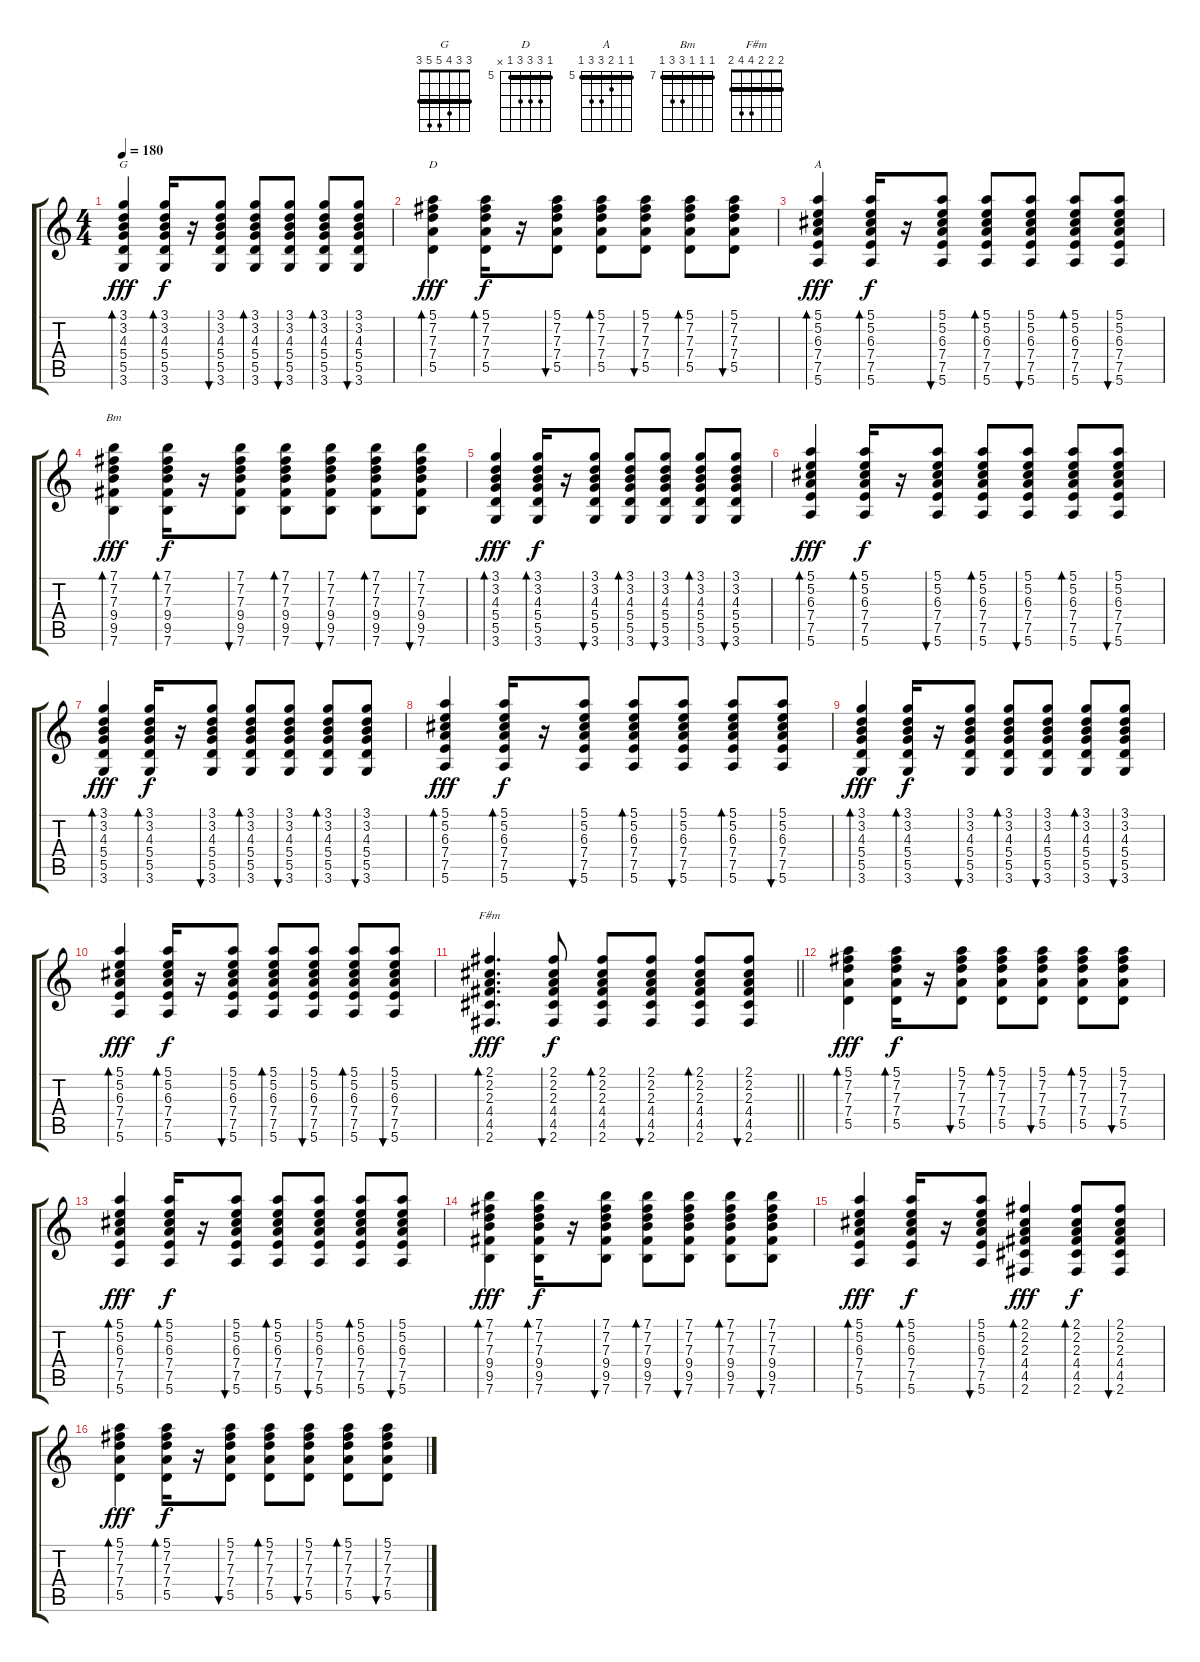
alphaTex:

\track "" {instrument acousticguitarsteel}
\staff {score tabs}
\tuning (E4 B3 G3 D3 A2 E2) {hide}
\chord ("G" 3 3 4 5 5 3) {barre 3}
\chord ("D" 5 7 7 7 5 x) {firstfret 5 barre 5}
\chord ("A" 5 5 6 7 7 5) {firstfret 5 barre 5}
\chord ("Bm" 7 7 7 9 9 7) {firstfret 7 barre 7}
\chord ("F#m" 2 2 2 4 4 2) {barre 2}
\ts (4 4)
\tempo 180
\clef g2
\ks c
(3.1 3.2 4.3 5.4 5.5 3.6).4{bd 30 ch "G" dy fff} (3.1 3.2 4.3 5.4 5.5 3.6).16{bd 30 dy f} r.16 (3.1 3.2 4.3 5.4 5.5 3.6).8{bu 30} (3.1 3.2 4.3 5.4 5.5 3.6).8{bd 30} (3.1 3.2 4.3 5.4 5.5 3.6).8{bu 30} (3.1 3.2 4.3 5.4 5.5 3.6).8{bd 30} (3.1 3.2 4.3 5.4 5.5 3.6).8{bu 30} |
(5.1 7.2 7.3 7.4 5.5).4{bd 30 ch "D" dy fff} (5.1 7.2 7.3 7.4 5.5).16{bd 30 dy f} r.16 (5.1 7.2 7.3 7.4 5.5).8{bu 30} (5.1 7.2 7.3 7.4 5.5).8{bd 30} (5.1 7.2 7.3 7.4 5.5).8{bu 30} (5.1 7.2 7.3 7.4 5.5).8{bd 30} (5.1 7.2 7.3 7.4 5.5).8{bu 30} |
(5.1 5.2 6.3 7.4 7.5 5.6).4{bd 30 ch "A" dy fff} (5.1 5.2 6.3 7.4 7.5 5.6).16{bd 30 dy f} r.16 (5.1 5.2 6.3 7.4 7.5 5.6).8{bu 30} (5.1 5.2 6.3 7.4 7.5 5.6).8{bd 30} (5.1 5.2 6.3 7.4 7.5 5.6).8{bu 30} (5.1 5.2 6.3 7.4 7.5 5.6).8{bd 30} (5.1 5.2 6.3 7.4 7.5 5.6).8{bu 30} |
(7.1 7.2 7.3 9.4 9.5 7.6).4{bd 30 ch "Bm" dy fff} (7.1 7.2 7.3 9.4 9.5 7.6).16{bd 30 dy f} r.16 (7.1 7.2 7.3 9.4 9.5 7.6).8{bu 30} (7.1 7.2 7.3 9.4 9.5 7.6).8{bd 30} (7.1 7.2 7.3 9.4 9.5 7.6).8{bu 30} (7.1 7.2 7.3 9.4 9.5 7.6).8{bd 30} (7.1 7.2 7.3 9.4 9.5 7.6).8{bu 30} |
(3.1 3.2 4.3 5.4 5.5 3.6).4{bd 30 dy fff} (3.1 3.2 4.3 5.4 5.5 3.6).16{bd 30 dy f} r.16 (3.1 3.2 4.3 5.4 5.5 3.6).8{bu 30} (3.1 3.2 4.3 5.4 5.5 3.6).8{bd 30} (3.1 3.2 4.3 5.4 5.5 3.6).8{bu 30} (3.1 3.2 4.3 5.4 5.5 3.6).8{bd 30} (3.1 3.2 4.3 5.4 5.5 3.6).8{bu 30} |
(5.1 5.2 6.3 7.4 7.5 5.6).4{bd 30 dy fff} (5.1 5.2 6.3 7.4 7.5 5.6).16{bd 30 dy f} r.16 (5.1 5.2 6.3 7.4 7.5 5.6).8{bu 30} (5.1 5.2 6.3 7.4 7.5 5.6).8{bd 30} (5.1 5.2 6.3 7.4 7.5 5.6).8{bu 30} (5.1 5.2 6.3 7.4 7.5 5.6).8{bd 30} (5.1 5.2 6.3 7.4 7.5 5.6).8{bu 30} |
(3.1 3.2 4.3 5.4 5.5 3.6).4{bd 30 dy fff} (3.1 3.2 4.3 5.4 5.5 3.6).16{bd 30 dy f} r.16 (3.1 3.2 4.3 5.4 5.5 3.6).8{bu 30} (3.1 3.2 4.3 5.4 5.5 3.6).8{bd 30} (3.1 3.2 4.3 5.4 5.5 3.6).8{bu 30} (3.1 3.2 4.3 5.4 5.5 3.6).8{bd 30} (3.1 3.2 4.3 5.4 5.5 3.6).8{bu 30} |
(5.1 5.2 6.3 7.4 7.5 5.6).4{bd 30 dy fff} (5.1 5.2 6.3 7.4 7.5 5.6).16{bd 30 dy f} r.16 (5.1 5.2 6.3 7.4 7.5 5.6).8{bu 30} (5.1 5.2 6.3 7.4 7.5 5.6).8{bd 30} (5.1 5.2 6.3 7.4 7.5 5.6).8{bu 30} (5.1 5.2 6.3 7.4 7.5 5.6).8{bd 30} (5.1 5.2 6.3 7.4 7.5 5.6).8{bu 30} |
(3.1 3.2 4.3 5.4 5.5 3.6).4{bd 30 dy fff} (3.1 3.2 4.3 5.4 5.5 3.6).16{bd 30 dy f} r.16 (3.1 3.2 4.3 5.4 5.5 3.6).8{bu 30} (3.1 3.2 4.3 5.4 5.5 3.6).8{bd 30} (3.1 3.2 4.3 5.4 5.5 3.6).8{bu 30} (3.1 3.2 4.3 5.4 5.5 3.6).8{bd 30} (3.1 3.2 4.3 5.4 5.5 3.6).8{bu 30} |
(5.1 5.2 6.3 7.4 7.5 5.6).4{bd 30 dy fff} (5.1 5.2 6.3 7.4 7.5 5.6).16{bd 30 dy f} r.16 (5.1 5.2 6.3 7.4 7.5 5.6).8{bu 30} (5.1 5.2 6.3 7.4 7.5 5.6).8{bd 30} (5.1 5.2 6.3 7.4 7.5 5.6).8{bu 30} (5.1 5.2 6.3 7.4 7.5 5.6).8{bd 30} (5.1 5.2 6.3 7.4 7.5 5.6).8{bu 30} |
\barLineRight lightlight
(2.1 2.2 2.3 4.4 4.5 2.6).4{d bd 30 ch "F#m" dy fff} (2.1 2.2 2.3 4.4 4.5 2.6).8{bu 30 dy f} (2.1 2.2 2.3 4.4 4.5 2.6).8{bd 30} (2.1 2.2 2.3 4.4 4.5 2.6).8{bu 30} (2.1 2.2 2.3 4.4 4.5 2.6).8{bd 30} (2.1 2.2 2.3 4.4 4.5 2.6).8{bu 30} |
\section ("" "")
(5.1 7.2 7.3 7.4 5.5).4{bd 30 dy fff} (5.1 7.2 7.3 7.4 5.5).16{bd 30 dy f} r.16 (5.1 7.2 7.3 7.4 5.5).8{bu 30} (5.1 7.2 7.3 7.4 5.5).8{bd 30} (5.1 7.2 7.3 7.4 5.5).8{bu 30} (5.1 7.2 7.3 7.4 5.5).8{bd 30} (5.1 7.2 7.3 7.4 5.5).8{bu 30} |
(5.1 5.2 6.3 7.4 7.5 5.6).4{bd 30 txt "" dy fff} (5.1 5.2 6.3 7.4 7.5 5.6).16{bd 30 dy f} r.16 (5.1 5.2 6.3 7.4 7.5 5.6).8{bu 30} (5.1 5.2 6.3 7.4 7.5 5.6).8{bd 30} (5.1 5.2 6.3 7.4 7.5 5.6).8{bu 30} (5.1 5.2 6.3 7.4 7.5 5.6).8{bd 30} (5.1 5.2 6.3 7.4 7.5 5.6).8{bu 30} |
(7.1 7.2 7.3 9.4 9.5 7.6).4{bd 30 dy fff} (7.1 7.2 7.3 9.4 9.5 7.6).16{bd 30 dy f} r.16 (7.1 7.2 7.3 9.4 9.5 7.6).8{bu 30} (7.1 7.2 7.3 9.4 9.5 7.6).8{bd 30} (7.1 7.2 7.3 9.4 9.5 7.6).8{bu 30} (7.1 7.2 7.3 9.4 9.5 7.6).8{bd 30} (7.1 7.2 7.3 9.4 9.5 7.6).8{bu 30} |
(5.1 5.2 6.3 7.4 7.5 5.6).4{bd 30 dy fff} (5.1 5.2 6.3 7.4 7.5 5.6).16{bd 30 dy f} r.16 (5.1 5.2 6.3 7.4 7.5 5.6).8{bu 30} (2.1 2.2 2.3 4.4 4.5 2.6).4{bd 30 dy fff} (2.1 2.2 2.3 4.4 4.5 2.6).8{bd 30 dy f} (2.1 2.2 2.3 4.4 4.5 2.6).8{bu 30} |
(5.1 7.2 7.3 7.4 5.5).4{bd 30 dy fff} (5.1 7.2 7.3 7.4 5.5).16{bd 30 dy f} r.16 (5.1 7.2 7.3 7.4 5.5).8{bu 30} (5.1 7.2 7.3 7.4 5.5).8{bd 30} (5.1 7.2 7.3 7.4 5.5).8{bu 30} (5.1 7.2 7.3 7.4 5.5).8{bd 30} (5.1 7.2 7.3 7.4 5.5).8{bu 30}
